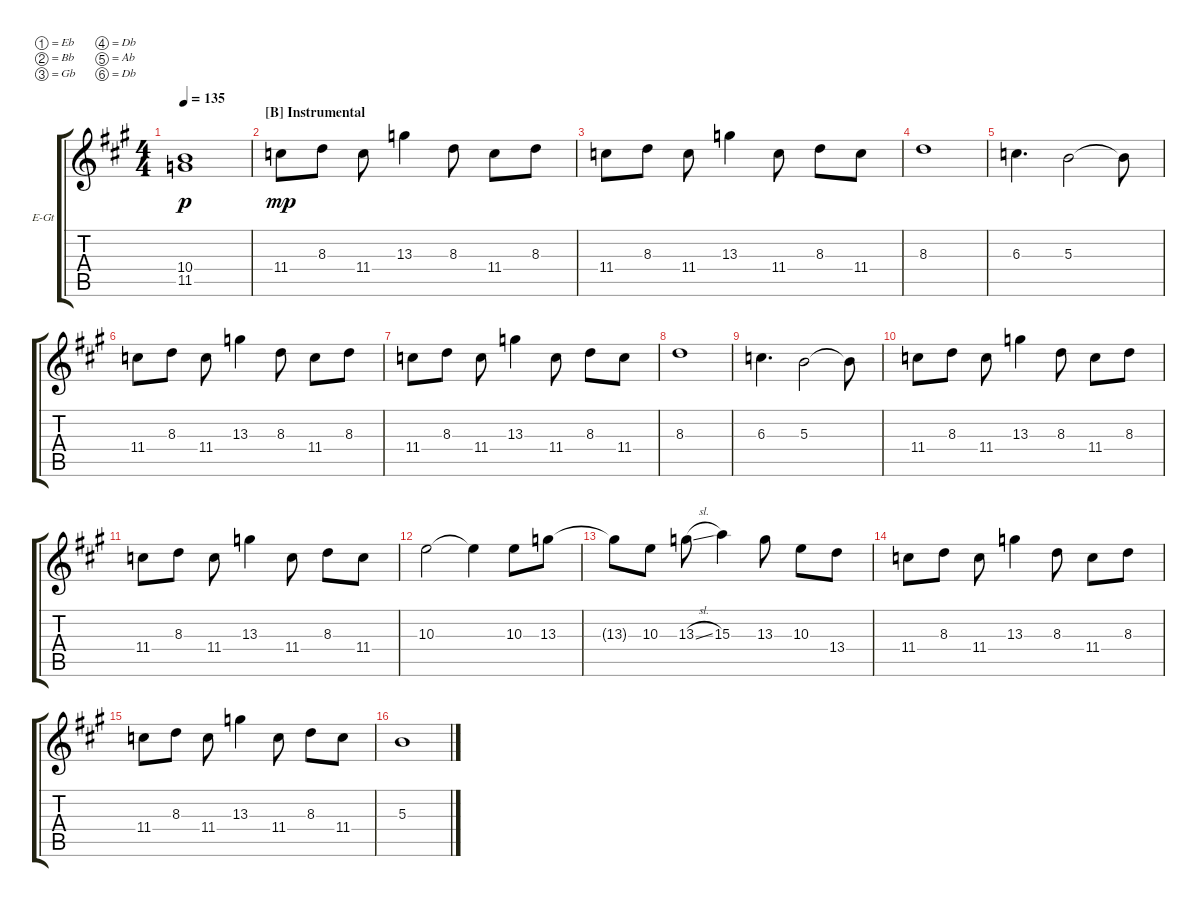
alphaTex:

\defaultSystemsLayout 4
\bracketExtendMode groupsimilarinstruments
\firstSystemTrackNameOrientation horizontal
\otherSystemsTrackNameOrientation horizontal
\track ("Guitar 1" "E-Gt") {instrument overdrivenguitar}
\staff {score tabs}
\tuning (Eb4 Bb3 Gb3 Db3 Ab2 Db2)
\ts (4 4)
\tempo 135
\clef g2
\ks f#minor
(11.5{t} 10.4{t}).1{dy p} |
\section ("B" "Instrumental")
11.4.8{dy mp} 8.3.8 11.4.8 13.3.4 8.3.8 11.4.8 8.3.8 |
11.4.8 8.3.8 11.4.8 13.3.4 11.4.8 8.3.8 11.4.8 |
8.3.1 |
6.3.4{d} 5.3.2 5.3{t}.8 |
11.4.8 8.3.8 11.4.8 13.3.4 8.3.8 11.4.8 8.3.8 |
11.4.8 8.3.8 11.4.8 13.3.4 11.4.8 8.3.8 11.4.8 |
8.3.1 |
6.3.4{d} 5.3.2 5.3{t}.8 |
11.4.8 8.3.8 11.4.8 13.3.4 8.3.8 11.4.8 8.3.8 |
11.4.8 8.3.8 11.4.8 13.3.4 11.4.8 8.3.8 11.4.8 |
10.3.2 10.3{t}.4 10.3.8 13.3.8 |
13.3{t}.8 10.3.8 13.3{sl}.8 15.3.4 13.3.8 10.3.8 13.4.8 |
11.4.8 8.3.8 11.4.8 13.3.4 8.3.8 11.4.8 8.3.8 |
11.4.8 8.3.8 11.4.8 13.3.4 11.4.8 8.3.8 11.4.8 |
5.3.1
